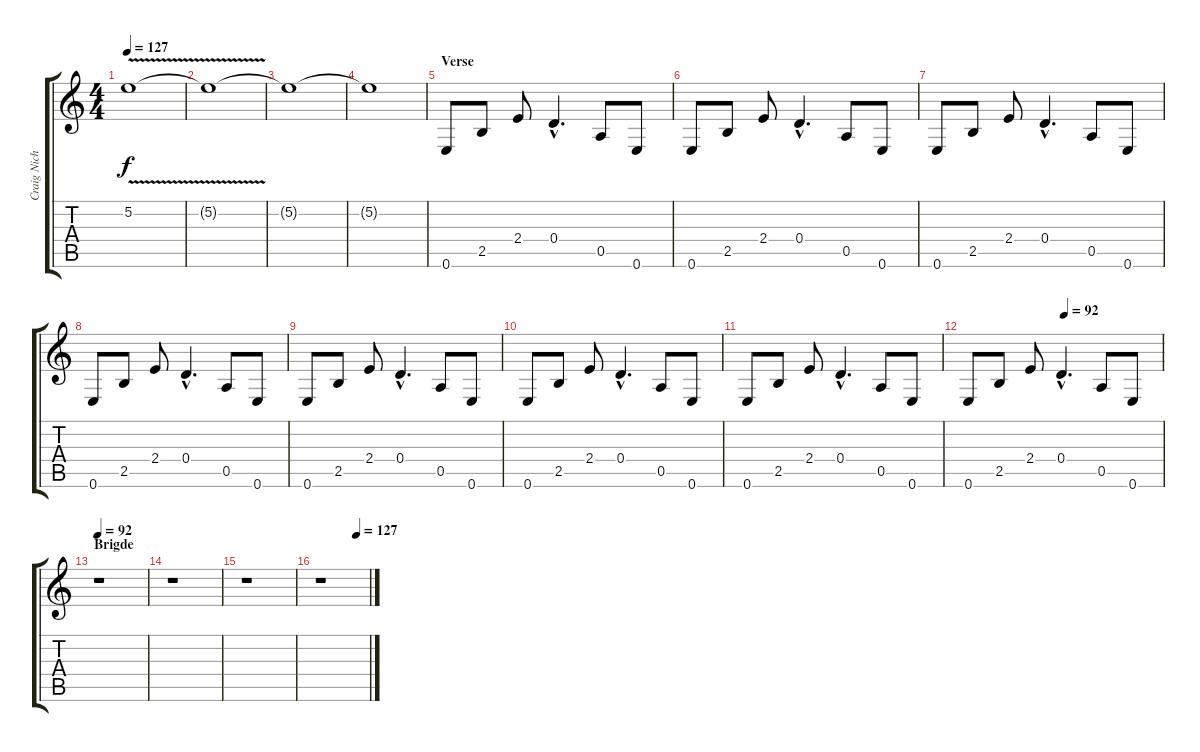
\track ("Craig Nicholls 1" "Craig Nich") {instrument distortionguitar}
\staff {score tabs}
\tuning (E4 B3 G3 D3 A2 E2) {hide}
\ts (4 4)
\tempo 127
\clef g2
\ks c
5.2{v}.1{dy f} |
5.2{t}.1{volume 8} |
5.2{t}.1 |
5.2{t}.1 |
\section ("" "Verse")
0.6.8{volume 14 instrument distortionguitar} 2.5.8 2.4.8 0.4{hac}.4{d} 0.5.8 0.6.8 |
0.6.8 2.5.8 2.4.8 0.4{hac}.4{d} 0.5.8 0.6.8 |
0.6.8 2.5.8 2.4.8 0.4{hac}.4{d} 0.5.8 0.6.8 |
0.6.8 2.5.8 2.4.8 0.4{hac}.4{d} 0.5.8 0.6.8 |
0.6.8 2.5.8 2.4.8 0.4{hac}.4{d} 0.5.8 0.6.8 |
0.6.8 2.5.8 2.4.8 0.4{hac}.4{d} 0.5.8 0.6.8 |
0.6.8 2.5.8 2.4.8 0.4{hac}.4{d} 0.5.8 0.6.8 |
\tempo (92 0.5)
0.6.8 2.5.8 2.4.8 0.4{hac}.4{d} 0.5.8 0.6.8 |
\section ("" "Brigde")
\tempo 92
r.1 |
r.1 |
r.1 |
\tempo (127 0.75)
r.1
